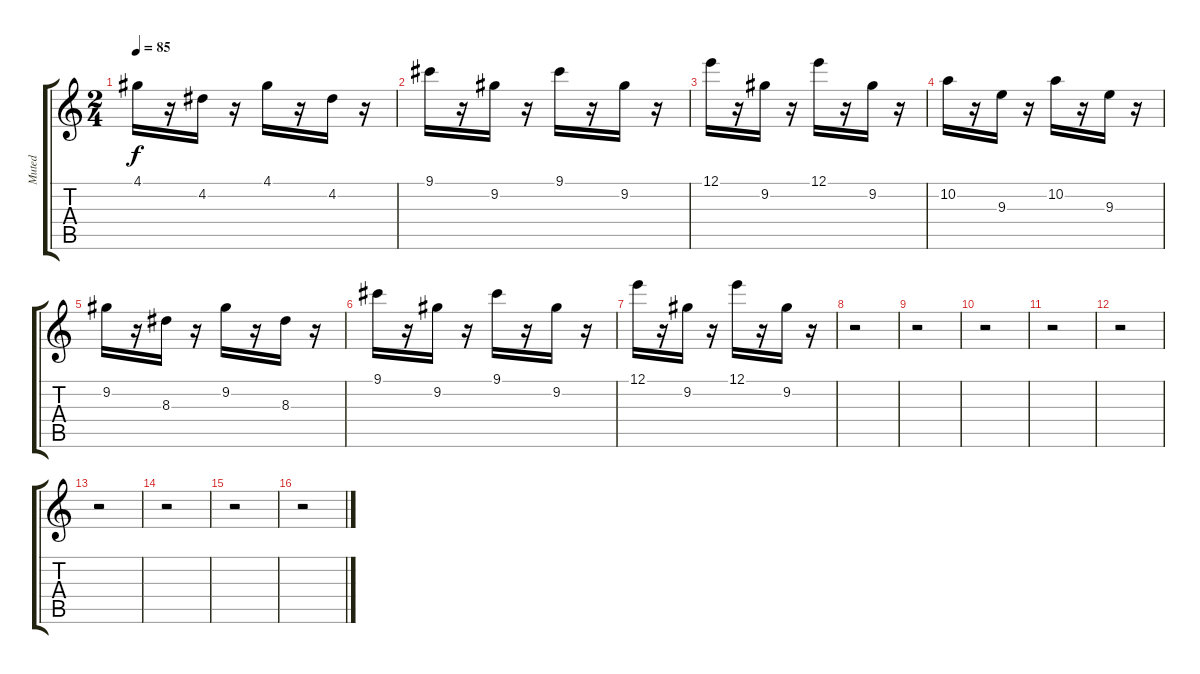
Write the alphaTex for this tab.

\track ("Muted" "Muted") {instrument electricguitarmuted}
\staff {score tabs}
\tuning (E4 B3 G3 D3 A2 E2) {hide}
\ts (2 4)
\tempo 85
\clef g2
\ks c
4.1.16{dy f} r.16 4.2.16 r.16 4.1.16 r.16 4.2.16 r.16 |
9.1.16 r.16 9.2.16 r.16 9.1.16 r.16 9.2.16 r.16 |
12.1.16 r.16 9.2.16 r.16 12.1.16 r.16 9.2.16 r.16 |
10.2.16 r.16 9.3.16 r.16 10.2.16 r.16 9.3.16 r.16 |
9.2.16 r.16 8.3.16 r.16 9.2.16 r.16 8.3.16 r.16 |
9.1.16 r.16 9.2.16 r.16 9.1.16 r.16 9.2.16 r.16 |
12.1.16 r.16 9.2.16 r.16 12.1.16 r.16 9.2.16 r.16 |
r.2 |
r.2 |
r.2 |
r.2 |
r.2 |
r.2 |
r.2 |
r.2 |
r.2
